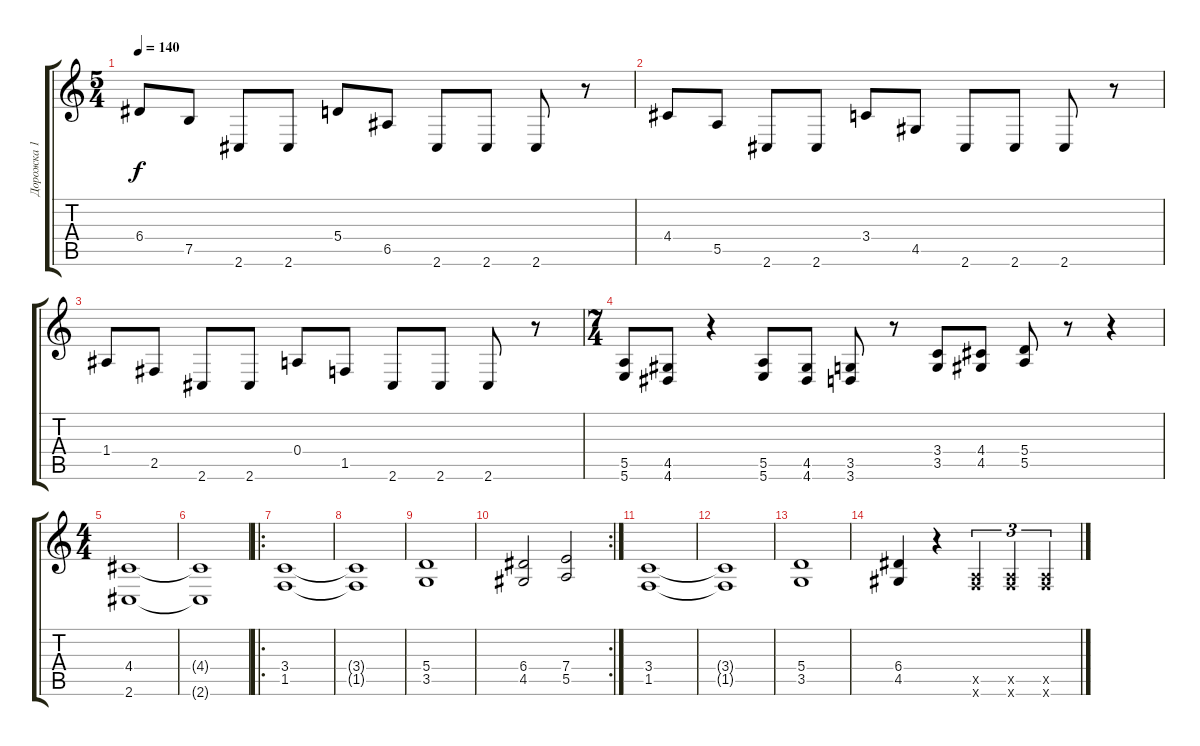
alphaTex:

\track ("Дорожка 1" "Дорожка 1") {instrument distortionguitar}
\staff {score tabs}
\tuning (B3 Gb3 D3 A2 E2 B1) {hide}
\ts (5 4)
\tempo 140
\clef g2
\ks c
6.4.8{dy f} 7.5.8 2.6.8 2.6.8 5.4.8 6.5.8 2.6.8 2.6.8 2.6.8 r.8 |
4.4.8 5.5.8 2.6.8 2.6.8 3.4.8 4.5.8 2.6.8 2.6.8 2.6.8 r.8 |
1.4.8 2.5.8 2.6.8 2.6.8 0.4.8 1.5.8 2.6.8 2.6.8 2.6.8 r.8 |
\ts (7 4)
(5.5 5.6).8 (4.5 4.6).8 r.4 (5.5 5.6).8 (4.5 4.6).8 (3.5 3.6).8 r.8 (3.4 3.5).8 (4.4 4.5).8 (5.4 5.5).8 r.8 r.4 |
\ts (4 4)
(4.4 2.6).1 |
(4.4{t} 2.6{t}).1 |
\ro
(3.4 1.5).1 |
(3.4{t} 1.5{t}).1 |
(5.4 3.5).1 |
\rc 2
(6.4 4.5).2 (7.4 5.5).2 |
(3.4 1.5).1 |
(3.4{t} 1.5{t}).1 |
(5.4 3.5).1 |
(6.4 4.5).4 r.4 (5.5{x} 6.6{x}).4{tu (3 2)} (5.5{x} 6.6{x}).4{tu (3 2)} (5.5{x} 6.6{x}).4{tu (3 2)}
